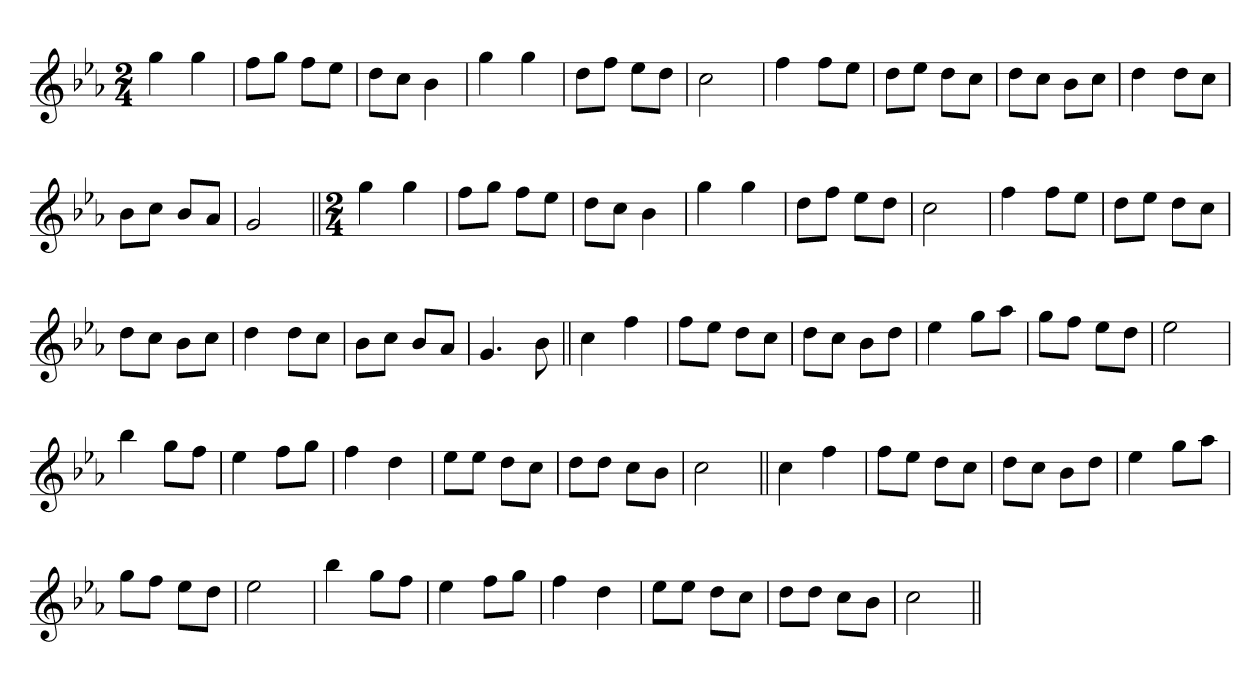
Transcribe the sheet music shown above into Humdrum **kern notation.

**kern
*part1
*staff1
*clefG2
*k[b-e-a-]
*M2/4
=1
4gg
4gg
=
8ffL
8ggJ
8ffL
8ee-J
=
8ddL
8ccJ
4b-
=
4gg
4gg
=
8ddL
8ffJ
8ee-L
8ddJ
=
2cc
=
4ff
8ffL
8ee-J
=
8ddL
8ee-J
8ddL
8ccJ
=
8ddL
8ccJ
8b-L
8ccJ
=
4dd
8ddL
8ccJ
=
8b-L
8ccJ
8b-L
8a-J
=
2g
=||
*M2/4
4gg
4gg
=
8ffL
8ggJ
8ffL
8ee-J
=
8ddL
8ccJ
4b-
=
4gg
4gg
=
8ddL
8ffJ
8ee-L
8ddJ
=
2cc
=
4ff
8ffL
8ee-J
=
8ddL
8ee-J
8ddL
8ccJ
=
8ddL
8ccJ
8b-L
8ccJ
=
4dd
8ddL
8ccJ
=
8b-L
8ccJ
8b-L
8a-J
=
4.g
8b-
=||
4cc
4ff
=
8ffL
8ee-J
8ddL
8ccJ
=
8ddL
8ccJ
8b-L
8ddJ
=
4ee-
8ggL
8aa-J
=
8ggL
8ffJ
8ee-L
8ddJ
=
2ee-
=
4bb-
8ggL
8ffJ
=
4ee-
8ffL
8ggJ
=
4ff
4dd
=
8ee-L
8ee-J
8ddL
8ccJ
=
8ddL
8ddJ
8ccL
8b-J
=
2cc
=||
4cc
4ff
=
8ffL
8ee-J
8ddL
8ccJ
=
8ddL
8ccJ
8b-L
8ddJ
=
4ee-
8ggL
8aa-J
=
8ggL
8ffJ
8ee-L
8ddJ
=
2ee-
=
4bb-
8ggL
8ffJ
=
4ee-
8ffL
8ggJ
=
4ff
4dd
=
8ee-L
8ee-J
8ddL
8ccJ
=
8ddL
8ddJ
8ccL
8b-J
=
2cc
=||
*-
